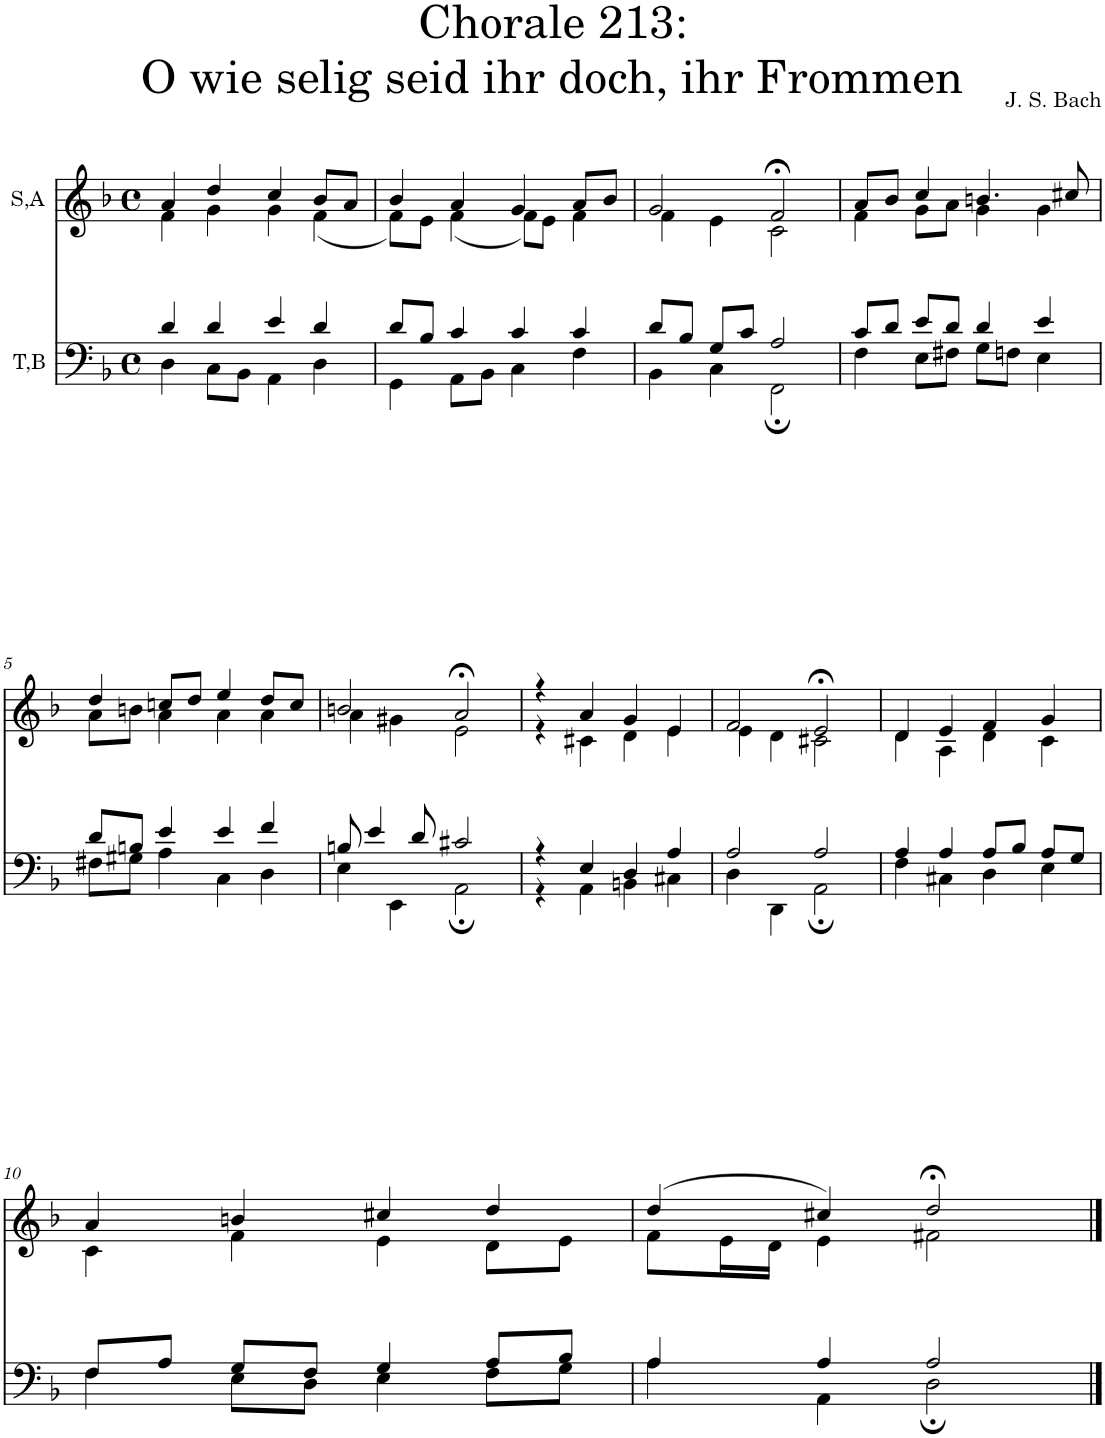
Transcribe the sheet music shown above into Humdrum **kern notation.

**kern	**kern
*part2	*part1
*staff2	*staff1
*I"T,B	*I"S,A
*clefF4	*clefG2
*k[b-]	*k[b-]
*M4/4	*M4/4
*met(c)	*met(c)
=1	=1
*^	*^
4d/	4D\	4a/	4f\
4d/	8C\L	4dd/	4g\
.	8BB-\J	.	.
4e/	4AA\	4cc/	4g\
4d/	4D\	8b-/L	(<4f\
.	.	8a/J	.
=2	=2	=2	=2
8d/L	4GG\	4b-/	8f\L)
8B-/J	.	.	8e\J
4c/	8AA\L	4a/	(<4f\
.	8BB-\J	.	.
4c/	4C\	4g/	8f\L)
.	.	.	8e\J
4c/	4F\	8a/L	4f\
.	.	8b-/J	.
=3	=3	=3	=3
8d/L	4BB-\	2g/	4f\
8B-/J	.	.	.
8G/L	4C\	.	4e\
8c/J	.	.	.
2A/	2FF;\	2f;</	2c\
=4	=4	=4	=4
8c/L	4F\	8a/L	4f\
8d/J	.	8b-/J	.
8e/L	8E\L	4cc/	8g\L
8d/J	8F#X\J	.	8a\J
4d/	8G\L	4.bn/	4g\
.	8Fn\J	.	.
4e/	4E\	.	4g\
.	.	8cc#X/	.
!!LO:LB:g=z	!!
=5	=5	=5	=5
8d/L	8F#X\L	4dd/	8a\L
8Bn/J	8G#X\J	.	8bn\J
4e/	4A\	8ccn/L	4a\
.	.	8dd/J	.
4e/	4C\	4ee/	4a\
4f/	4D\	8dd/L	4a\
.	.	8cc/J	.
=6	=6	=6	=6
8Bn/	4E\	2bn/	4a\
4e/	.	.	.
.	4EE\	.	4g#X\
8d/	.	.	.
2c#X/	2AA;\	2a;</	2e\
=7	=7	=7	=7
4r	4r	4r	4r
4E/	4AA\	4a/	4c#X\
4D/	4BBn\	4g/	4d\
4A/	4C#X\	4e/	4e\
=8	=8	=8	=8
2A/	4D\	2f/	4e\
.	4DD\	.	4d\
2A/	2AA;\	2e;</	2c#X\
=9	=9	=9	=9
4A/	4F\	4d/	4d\
4A/	4C#X\	4e/	4A\
8A/L	4D\	4f/	4d\
8B-/J	.	.	.
8A/L	4E\	4g/	4c\
8G/J	.	.	.
!!LO:LB:g=z	!!
=10	=10	=10	=10
8F/L	4F\	4a/	4c\
8A/J	.	.	.
8G/L	8E\L	4bn/	4f\
8F/J	8D\J	.	.
4G/	4E\	4cc#X/	4e\
8A/L	8F\L	4dd/	8d\L
8B-/J	8G\J	.	8e\J
=11	=11	=11	=11
4A/	4A\	(>4dd/	8f\L
.	.	.	16e\L
.	.	.	16d\JJ
4A/	4AA\	4cc#X/)	4e\
2A/	2D;\	2dd;</	2f#X\
*v	*v	*	*
*	*v	*v
==	==
*-	*-
